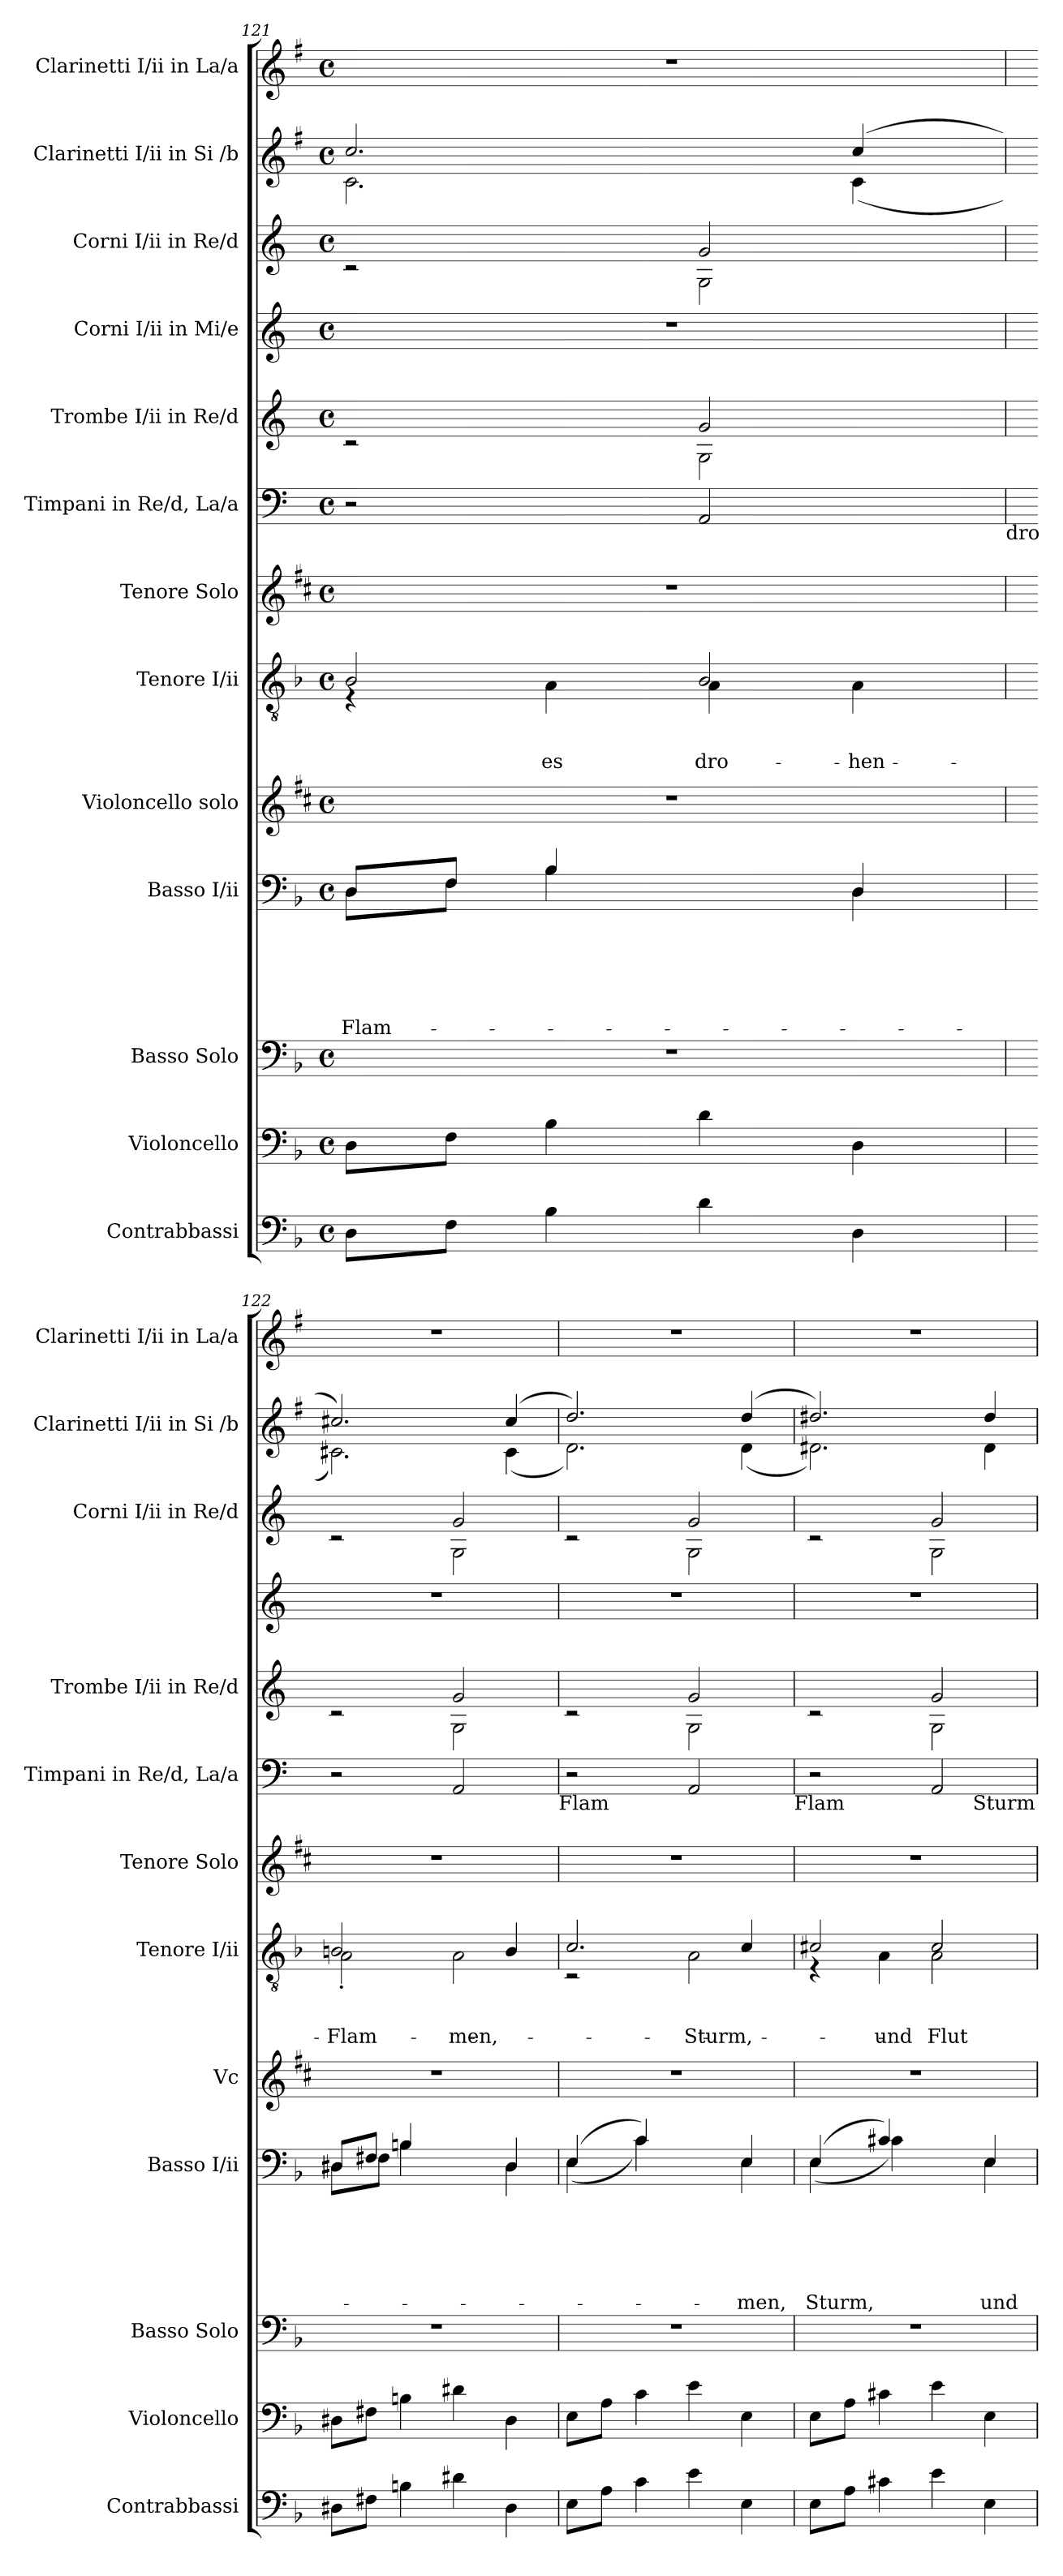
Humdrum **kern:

**kern	**kern	**kern	**kern	**text	**text	**text	**text	**text	**text	**kern	**kern	**text	**text	**text	**kern	**kern	**kern	**kern	**kern	**kern	**kern
*part13	*part12	*part11	*part10	*part10	*part10	*part10	*part10	*part10	*part10	*part9	*part8	*part8	*part8	*part8	*part7	*part6	*part5	*part4	*part3	*part2	*part1
*staff13	*staff12	*staff11	*staff10	*staff10	*staff10	*staff10	*staff10	*staff10	*staff10	*staff9	*staff8	*staff8	*staff8	*staff8	*staff7	*staff6	*staff5	*staff4	*staff3	*staff2	*staff1
*I"Contrabbassi	*I"Violoncello	*I"Basso Solo	*I"Basso I/ii	*	*	*	*	*	*	*I"Violoncello solo	*I"Tenore I/ii	*	*	*	*I"Tenore Solo	*I"Timpani in Re/d, La/a	*I"Trombe I/ii in Re/d	*I"Corni I/ii in Mi/e	*I"Corni I/ii in Re/d	*I"Clarinetti I/ii in Si /b	*I"Clarinetti I/ii in La/a
*I'Contrabbassi	*I'Violoncello	*I'Basso Solo	*I'Basso I/ii	*	*	*	*	*	*	*I'Vc	*I'Tenore I/ii	*	*	*	*I'Tenore Solo	*I'Timpani in Re/d, La/a	*I'Trombe I/ii in Re/d	*	*I'Corni I/ii in Re/d	*I'Clarinetti I/ii in Si /b	*I'Clarinetti I/ii in La/a
*clefF4	*clefF4	*clefF4	*clefF4	*	*	*	*	*	*	*clefG2	*clefGv2	*	*	*	*clefG2	*clefF4	*clefG2	*clefG2	*clefG2	*clefG2	*clefG2
*ITrd-2c-3	*ITrd-2c-3	*ITrd3c5	*ITrd-2c-3	*	*	*	*	*	*	*ITrd-2c-3	*ITrd-2c-3	*	*	*	*ITrd-2c-3	*ITrd-3c-5	*ITrd-3c-5	*ITrd4c7	*ITrd-3c-5	*ITrd-3c-5	*ITrd1c2
*k[b-e-a-d-]	*k[b-e-a-d-]	*k[]	*k[b-e-a-d-]	*	*	*	*	*	*	*k[b-]	*k[b-e-a-d-]	*	*	*	*k[b-]	*k[b-]	*k[b-]	*k[b-]	*k[b-]	*k[]	*k[b-]
*A-:	*A-:	*C:	*A-:	*	*	*	*	*	*	*F:	*A-:	*	*	*	*F:	*F:	*F:	*F:	*F:	*C:	*F:
*M4/4	*M4/4	*M4/4	*M4/4	*	*	*	*	*	*	*M4/4	*M4/4	*	*	*	*M4/4	*M4/4	*M4/4	*M4/4	*M4/4	*M4/4	*M4/4
*met(c)	*met(c)	*met(c)	*met(c)	*	*	*	*	*	*	*met(c)	*met(c)	*	*	*	*met(c)	*met(c)	*met(c)	*met(c)	*met(c)	*met(c)	*met(c)
=121	=121	=121	=121	=121	=121	=121	=121	=121	=121	=121	=121	=121	=121	=121	=121	=121	=121	=121	=121	=121	=121
!	!	!	!	!	!	!	!	!	!LO:LY:b	!	!	!	!	!	!	!	!	!	!	!	!
*	*	*	*^	*	*	*	*	*	*	*	*^	*	*	*	*	*	*^	*	*^	*^	*
8F\L	8F\L	1r	8F/L	8F\L	.	.	.	.	.	Flam-	1r	2d-/	4rE	.	.	.	1r	2r	2ryy	2rc	1r	2ryy	2rc	2.ff/	2.f\	1r
8A-\J	8A-\J	.	8A-/J	8A-\J	.	.	.	.	.	.	.	.	.	.	.	.	.	.	.	.	.	.	.	.	.	.
!	!	!	!	!	!	!	!	!	!	!	!	!	!	!	!	!LO:LY:b	!	!	!	!	!	!	!	!	!	!
4d-\	4d-\	.	4d-/	4d-\	.	.	.	.	.	.	.	.	4c\	.	.	-es	.	.	.	.	.	.	.	.	.	.
!	!	!	!	!	!	!	!	!	!	!	!	!	!	!	!	!LO:LY:b	!	!	!	!	!	!	!	!	!	!
4f\	4f\	.	4ryy	4ryy	.	.	.	.	.	.	.	2d-/	4c\	.	.	dro-	.	2D/	2cc/	2c\	.	2cc/	2c\	.	.	.
!	!	!	!	!	!	!	!	!	!	!	!	!	!	!	!	!LO:LY:b	!	!	!	!	!	!	!	!	!	!
4F\	4F\	.	4F/	4F\	.	.	.	.	.	.	.	.	4c\	.	.	hen	.	.	.	.	.	.	.	(4ff/	(<4f\	.
!	!	!	!	!	!	!	!	!	!	!	!	!	!	!	!	!	!	!LO:TX:b:t=dro	!	!	!	!	!	!	!	!
=122	=122	=122	=122	=122	=122	=122	=122	=122	=122	=122	=122	=122	=122	=122	=122	=122	=122	=122	=122	=122	=122	=122	=122	=122	=122	=122
!	!	!	!	!	!	!	!	!	!	!	!	!	!	!	!	!LO:LY:b	!	!	!	!	!	!	!	!	!	!
*	*	*	*	*	*	*	*	*	*	*	*	*	*^	*	*	*	*	*	*	*	*	*	*	*	*	*
8F#X\L	8F#X\L	1r	8F#X/L	8F#\L	.	.	.	.	.	.	1r	2dn/	2c'<\	2.ryy	.	.	Flam-	1r	2r	2ryy	2rc	1r	2ryy	2rc	2.ff#X/)	2.f#X\)	1r
8An\J	8An\J	.	8An/J	8A\J	.	.	.	.	.	.	.	.	.	.	.	.	.	.	.	.	.	.	.	.	.	.	.
4dn\	4dn\	.	4dn/	4d\	.	.	.	.	.	.	.	.	.	.	.	.	.	.	.	.	.	.	.	.	.	.	.
!	!	!	!	!	!	!	!	!	!	!	!	!	!	!	!	!	!LO:LY:b	!	!	!	!	!	!	!	!	!	!
4f#X\	4f#X\	.	4ryy	4ryy	.	.	.	.	.	.	.	2ryy	2c\	.	.	.	-men,	.	2D/	2cc/	2c\	.	2cc/	2c\	.	.	.
4F#\	4F#\	.	4F#/	4F#\	.	.	.	.	.	.	.	.	.	4d/	.	.	.	.	.	.	.	.	.	.	(4ff#/	(<4f#\	.
!	!	!	!	!	!	!	!	!	!	!	!	!	!	!	!	!	!	!	!LO:TX:b:t=Flam	!	!	!	!	!	!	!	!
*	*	*	*	*	*	*	*	*	*	*	*	*	*v	*v	*	*	*	*	*	*	*	*	*	*	*	*	*
=123	=123	=123	=123	=123	=123	=123	=123	=123	=123	=123	=123	=123	=123	=123	=123	=123	=123	=123	=123	=123	=123	=123	=123	=123	=123	=123
8G\L	8G\L	1r	(4G/	(<4G\	.	.	.	.	.	.	1r	2.e-/	2rC	.	.	.	1r	2r	2ryy	2rc	1r	2ryy	2rc	2.gg/)	2.g\)	1r
8c\J	8c\J	.	.	.	.	.	.	.	.	.	.	.	.	.	.	.	.	.	.	.	.	.	.	.	.	.
4e-\	4e-\	.	4e-/)	4e-\)	.	.	.	.	.	.	.	.	.	.	.	.	.	.	.	.	.	.	.	.	.	.
!	!	!	!	!	!	!	!	!	!	!	!	!	!	!	!	!LO:LY:b	!	!	!	!	!	!	!	!	!	!
4g\	4g\	.	4ryy	4ryy	.	.	.	.	.	.	.	.	2c\	.	.	Sturm,	.	2D/	2cc/	2c\	.	2cc/	2c\	.	.	.
!	!	!	!	!	!	!	!	!	!	!LO:LY:b	!	!	!	!	!	!	!	!	!	!	!	!	!	!	!	!
4G\	4G\	.	4G/	4G\	.	.	.	.	.	-men,	.	4e-/	.	.	.	.	.	.	.	.	.	.	.	(4gg/	(<4g\	.
!	!	!	!	!	!	!	!	!	!	!	!	!	!	!	!	!	!	!LO:TX:b:t=Flam	!	!	!	!	!	!	!	!
=124	=124	=124	=124	=124	=124	=124	=124	=124	=124	=124	=124	=124	=124	=124	=124	=124	=124	=124	=124	=124	=124	=124	=124	=124	=124	=124
!	!	!	!	!	!	!	!	!	!	!LO:LY:b	!	!	!	!	!	!	!	!	!	!	!	!	!	!	!	!
8G\L	8G\L	1r	(4G/	(<4G\	.	.	.	.	.	Sturm,	1r	2en/	4rE	.	.	.	1r	2r	2ryy	2rc	1r	2ryy	2rc	2.gg#X/)	2.g#X\)	1r
8c\J	8c\J	.	.	.	.	.	.	.	.	.	.	.	.	.	.	.	.	.	.	.	.	.	.	.	.	.
!	!	!	!	!	!	!	!	!	!	!	!	!	!	!	!	!LO:LY:b	!	!	!	!	!	!	!	!	!	!
4en\	4en\	.	4en/)	4e\)	.	.	.	.	.	.	.	.	4c\	.	.	und	.	.	.	.	.	.	.	.	.	.
!	!	!	!	!	!	!	!	!	!	!	!	!	!	!	!	!LO:LY:b	!	!	!	!	!	!	!	!	!	!
4g\	4g\	.	4ryy	4ryy	.	.	.	.	.	.	.	2e/	2c\	.	.	Flut	.	2D/	2cc/	2c\	.	2cc/	2c\	.	.	.
!	!	!	!	!	!	!	!	!	!	!LO:LY:b	!	!	!	!	!	!	!	!	!	!	!	!	!	!	!	!
4G\	4G\	.	4G/	4G\	.	.	.	.	.	und	.	.	.	.	.	.	.	.	.	.	.	.	.	4gg#/	4g#\	.
*	*	*	*	*	*	*	*	*	*	*	*	*v	*v	*	*	*	*	*	*v	*v	*	*v	*v	*	*	*
!	!	!	!	!	!	!	!	!	!	!	!	!	!	!	!	!	!LO:TX:b:t=Sturm	!	!	!	!	!	!
*	*	*	*v	*v	*	*	*	*	*	*	*	*	*	*	*	*	*	*	*	*	*v	*v	*
=	=	=	=	=	=	=	=	=	=	=	=	=	=	=	=	=	=	=	=	=	=
*-	*-	*-	*-	*-	*-	*-	*-	*-	*-	*-	*-	*-	*-	*-	*-	*-	*-	*-	*-	*-	*-
